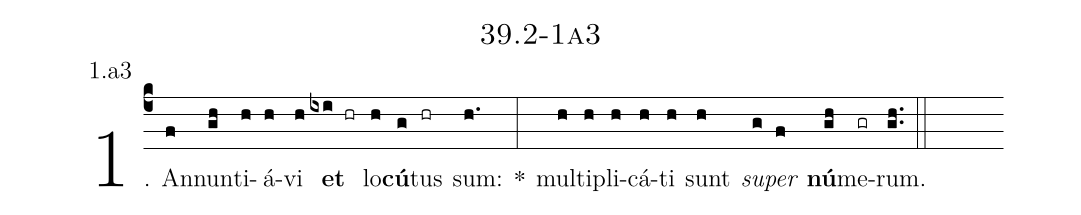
name: 39.2-1a3;
annotation: 1.a3;
%%
(c4)1. An(f)nun(gh)ti(h)á(h)vi(h) <b>et</b>(ixi hr) lo(h)<b>cú</b>(g)tus(hr) sum:(h.) *(:) mul(h)ti(h)pli(h)cá(h)ti(h) sunt(h) <i>su</i>(g)<i>per</i>(f) <b>nú</b>(gh)me(gr)rum.(gh..) (::)


%E(h) u(h) o(g) u(f) a(gh) e.(gh..) (::)
